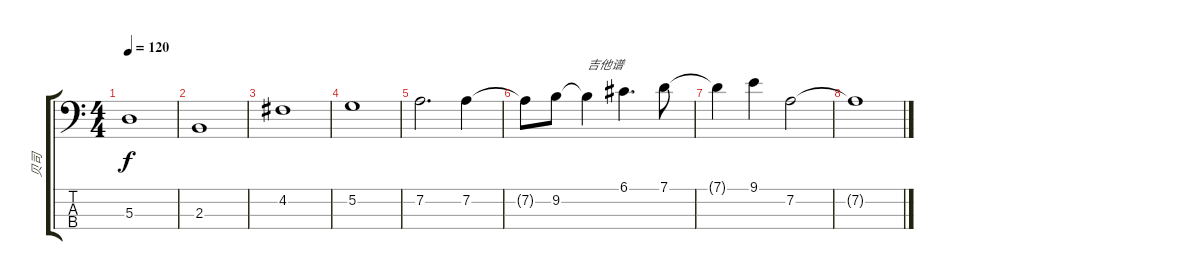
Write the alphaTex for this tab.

\track ("贝司" "贝司") {instrument electricbassfinger}
\staff {score tabs}
\tuning (G2 D2 A1 E1) {hide}
\ts (4 4)
\tempo 120
\clef f4
\ks c
5.3.1{dy f} |
2.3.1 |
4.2.1 |
5.2.1 |
7.2.2{d} 7.2.4 |
7.2{t}.8 9.2.8 9.2{t}.4{txt "吉他谱"} 6.1.4{d} 7.1.8 |
7.1{t}.4 9.1.4 7.2.2{volume 0} |
7.2{t}.1
